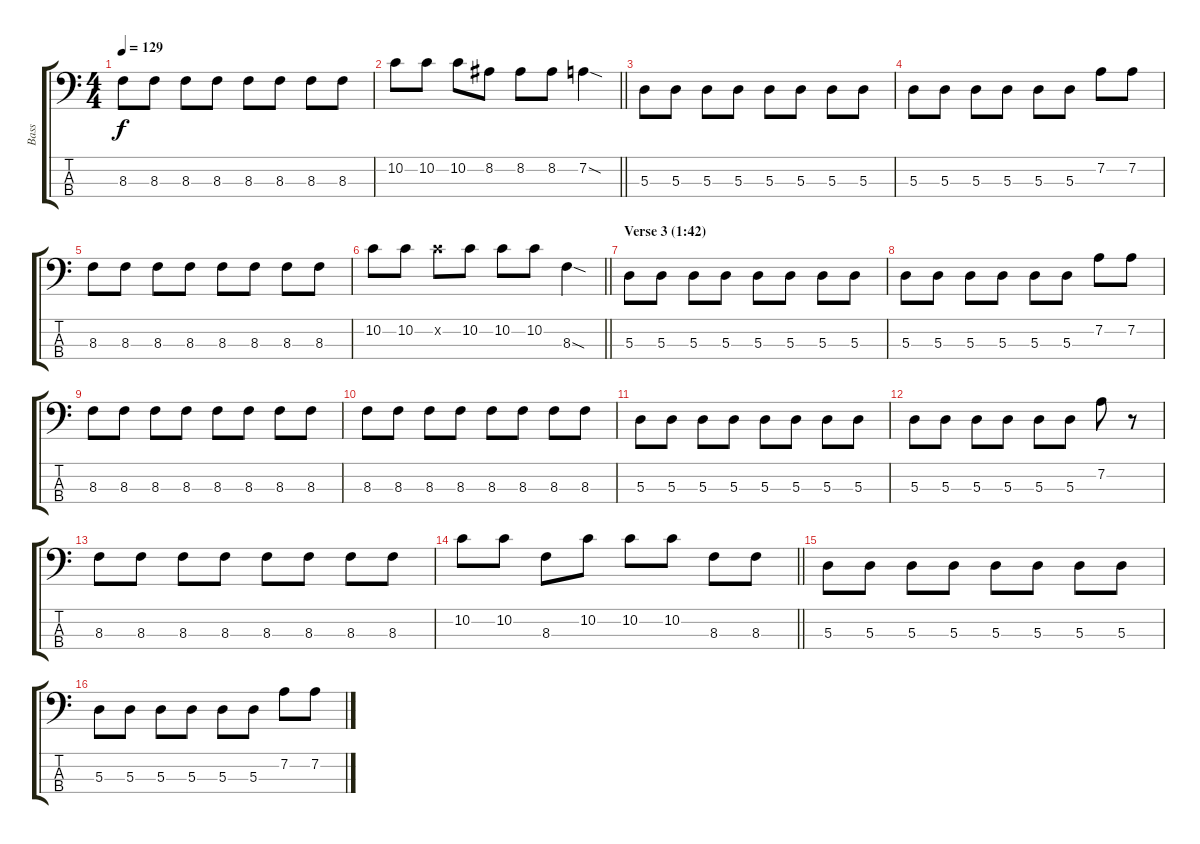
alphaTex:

\track ("Bass" "Bass") {instrument electricbassfinger}
\staff {score tabs}
\tuning (G2 D2 A1 E1) {hide}
\ts (4 4)
\tempo 129
\clef f4
\ks c
8.3.8{dy f} 8.3.8 8.3.8 8.3.8 8.3.8 8.3.8 8.3.8 8.3.8 |
\barLineRight lightlight
10.2.8 10.2.8 10.2.8 8.2.8 8.2.8 8.2.8 7.2{sod}.4 |
5.3.8 5.3.8 5.3.8 5.3.8 5.3.8 5.3.8 5.3.8 5.3.8 |
5.3.8 5.3.8 5.3.8 5.3.8 5.3.8 5.3.8 7.2.8 7.2.8 |
8.3.8 8.3.8 8.3.8 8.3.8 8.3.8 8.3.8 8.3.8 8.3.8 |
\barLineRight lightlight
10.2.8 10.2.8 10.2{x}.8 10.2.8 10.2.8 10.2.8 8.3{sod}.4 |
\section ("" "Verse 3 (1:42)")
5.3.8 5.3.8 5.3.8 5.3.8 5.3.8 5.3.8 5.3.8 5.3.8 |
5.3.8 5.3.8 5.3.8 5.3.8 5.3.8 5.3.8 7.2.8 7.2.8 |
8.3.8 8.3.8 8.3.8 8.3.8 8.3.8 8.3.8 8.3.8 8.3.8 |
8.3.8 8.3.8 8.3.8 8.3.8 8.3.8 8.3.8 8.3.8 8.3.8 |
5.3.8 5.3.8 5.3.8 5.3.8 5.3.8 5.3.8 5.3.8 5.3.8 |
5.3.8 5.3.8 5.3.8 5.3.8 5.3.8 5.3.8 7.2.8 r.8 |
8.3.8 8.3.8 8.3.8 8.3.8 8.3.8 8.3.8 8.3.8 8.3.8 |
\barLineRight lightlight
10.2.8 10.2.8 8.3.8 10.2.8 10.2.8 10.2.8 8.3.8 8.3.8 |
5.3.8 5.3.8 5.3.8 5.3.8 5.3.8 5.3.8 5.3.8 5.3.8 |
5.3.8 5.3.8 5.3.8 5.3.8 5.3.8 5.3.8 7.2.8 7.2.8
